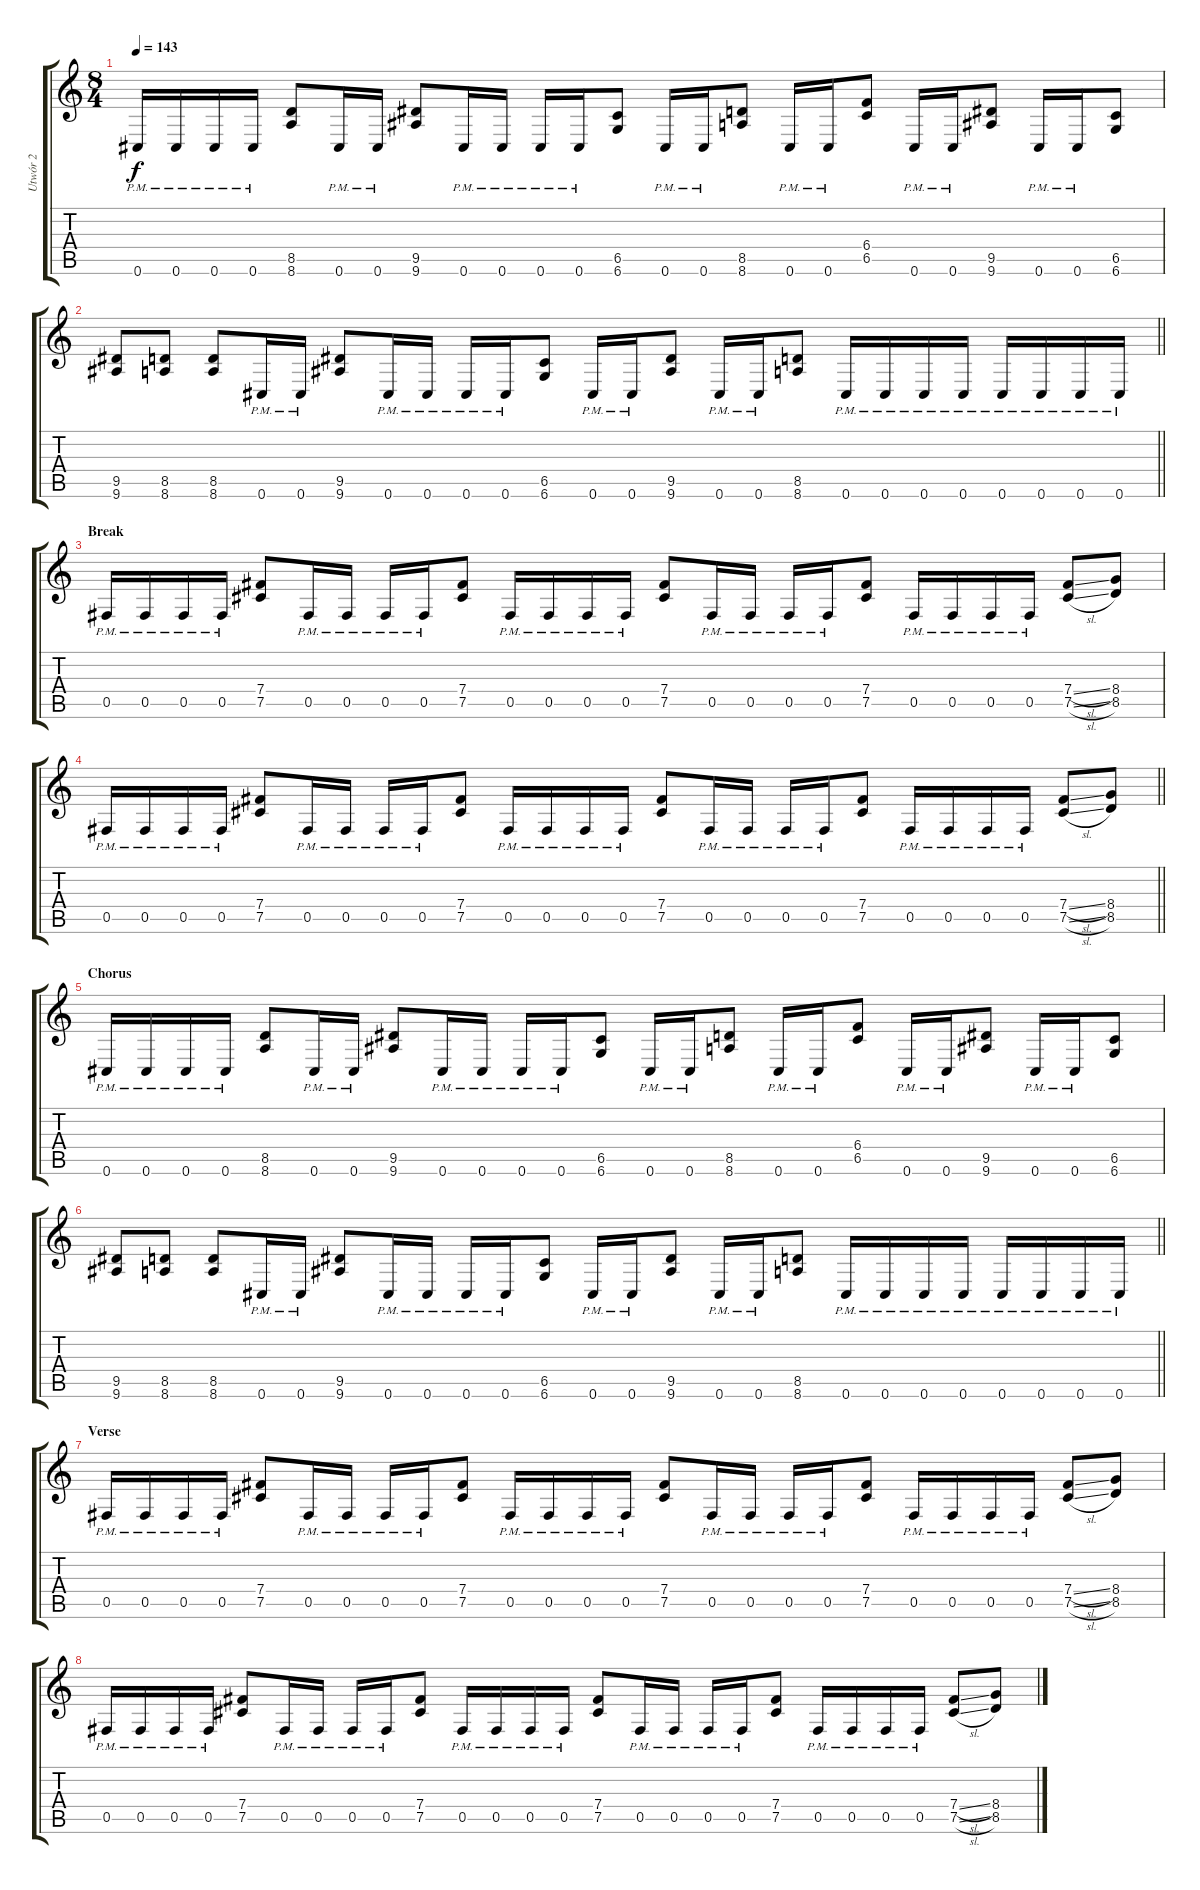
\track ("Utwór 2" "Utwór 2") {instrument distortionguitar}
\staff {score tabs}
\tuning (Db4 Ab3 E3 B2 Gb2 Db2) {hide}
\ts (8 4)
\tempo 143
\clef g2
\ks c
0.6{pm}.16{dy f} 0.6{pm}.16 0.6{pm}.16 0.6{pm}.16 (8.5 8.6).8 0.6{pm}.16 0.6{pm}.16 (9.5 9.6).8 0.6{pm}.16 0.6{pm}.16 0.6{pm}.16 0.6{pm}.16 (6.5 6.6).8 0.6{pm}.16 0.6{pm}.16 (8.5 8.6).8 0.6{pm}.16 0.6{pm}.16 (6.4 6.5).8 0.6{pm}.16 0.6{pm}.16 (9.5 9.6).8 0.6{pm}.16 0.6{pm}.16 (6.5 6.6).8 |
\barLineRight lightlight
(9.5 9.6).8 (8.5 8.6).8 (8.5 8.6).8 0.6{pm}.16 0.6{pm}.16 (9.5 9.6).8 0.6{pm}.16 0.6{pm}.16 0.6{pm}.16 0.6{pm}.16 (6.5 6.6).8 0.6{pm}.16 0.6{pm}.16 (9.5 9.6).8 0.6{pm}.16 0.6{pm}.16 (8.5 8.6).8 0.6{pm}.16 0.6{pm}.16 0.6{pm}.16 0.6{pm}.16 0.6{pm}.16 0.6{pm}.16 0.6{pm}.16 0.6{pm}.16 |
\section ("" "Break")
0.5{pm}.16 0.5{pm}.16 0.5{pm}.16 0.5{pm}.16 (7.4 7.5).8 0.5{pm}.16 0.5{pm}.16 0.5{pm}.16 0.5{pm}.16 (7.4 7.5).8 0.5{pm}.16 0.5{pm}.16 0.5{pm}.16 0.5{pm}.16 (7.4 7.5).8 0.5{pm}.16 0.5{pm}.16 0.5{pm}.16 0.5{pm}.16 (7.4 7.5).8 0.5{pm}.16 0.5{pm}.16 0.5{pm}.16 0.5{pm}.16 (7.4{sl} 7.5{sl}).8 (8.4 8.5).8 |
\barLineRight lightlight
0.5{pm}.16 0.5{pm}.16 0.5{pm}.16 0.5{pm}.16 (7.4 7.5).8 0.5{pm}.16 0.5{pm}.16 0.5{pm}.16 0.5{pm}.16 (7.4 7.5).8 0.5{pm}.16 0.5{pm}.16 0.5{pm}.16 0.5{pm}.16 (7.4 7.5).8 0.5{pm}.16 0.5{pm}.16 0.5{pm}.16 0.5{pm}.16 (7.4 7.5).8 0.5{pm}.16 0.5{pm}.16 0.5{pm}.16 0.5{pm}.16 (7.4{sl} 7.5{sl}).8 (8.4 8.5).8 |
\section ("" "Chorus")
0.6{pm}.16 0.6{pm}.16 0.6{pm}.16 0.6{pm}.16 (8.5 8.6).8 0.6{pm}.16 0.6{pm}.16 (9.5 9.6).8 0.6{pm}.16 0.6{pm}.16 0.6{pm}.16 0.6{pm}.16 (6.5 6.6).8 0.6{pm}.16 0.6{pm}.16 (8.5 8.6).8 0.6{pm}.16 0.6{pm}.16 (6.4 6.5).8 0.6{pm}.16 0.6{pm}.16 (9.5 9.6).8 0.6{pm}.16 0.6{pm}.16 (6.5 6.6).8 |
\barLineRight lightlight
(9.5 9.6).8 (8.5 8.6).8 (8.5 8.6).8 0.6{pm}.16 0.6{pm}.16 (9.5 9.6).8 0.6{pm}.16 0.6{pm}.16 0.6{pm}.16 0.6{pm}.16 (6.5 6.6).8 0.6{pm}.16 0.6{pm}.16 (9.5 9.6).8 0.6{pm}.16 0.6{pm}.16 (8.5 8.6).8 0.6{pm}.16 0.6{pm}.16 0.6{pm}.16 0.6{pm}.16 0.6{pm}.16 0.6{pm}.16 0.6{pm}.16 0.6{pm}.16 |
\section ("" "Verse")
0.5{pm}.16 0.5{pm}.16 0.5{pm}.16 0.5{pm}.16 (7.4 7.5).8 0.5{pm}.16 0.5{pm}.16 0.5{pm}.16 0.5{pm}.16 (7.4 7.5).8 0.5{pm}.16 0.5{pm}.16 0.5{pm}.16 0.5{pm}.16 (7.4 7.5).8 0.5{pm}.16 0.5{pm}.16 0.5{pm}.16 0.5{pm}.16 (7.4 7.5).8 0.5{pm}.16 0.5{pm}.16 0.5{pm}.16 0.5{pm}.16 (7.4{sl} 7.5{sl}).8 (8.4 8.5).8 |
0.5{pm}.16 0.5{pm}.16 0.5{pm}.16 0.5{pm}.16 (7.4 7.5).8 0.5{pm}.16 0.5{pm}.16 0.5{pm}.16 0.5{pm}.16 (7.4 7.5).8 0.5{pm}.16 0.5{pm}.16 0.5{pm}.16 0.5{pm}.16 (7.4 7.5).8 0.5{pm}.16 0.5{pm}.16 0.5{pm}.16 0.5{pm}.16 (7.4 7.5).8 0.5{pm}.16 0.5{pm}.16 0.5{pm}.16 0.5{pm}.16 (7.4{sl} 7.5{sl}).8 (8.4 8.5).8
